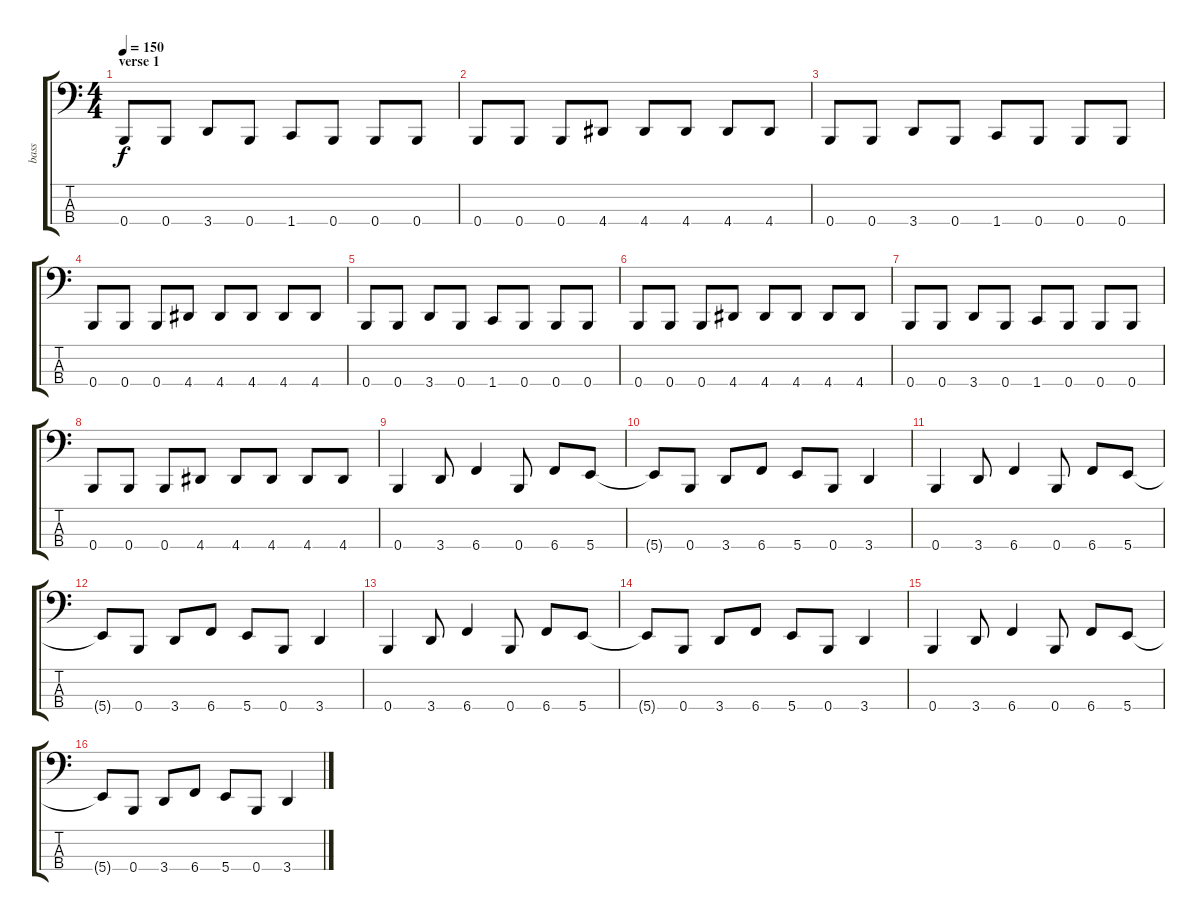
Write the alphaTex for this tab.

\track ("bass" "bass") {instrument electricbasspick}
\staff {score tabs}
\tuning (D2 A1 E1 B0) {hide}
\ts (4 4)
\section ("" "verse 1")
\tempo 150
\clef f4
\ks c
0.4.8{dy f} 0.4.8 3.4.8 0.4.8 1.4.8 0.4.8 0.4.8 0.4.8 |
0.4.8 0.4.8 0.4.8 4.4.8 4.4.8 4.4.8 4.4.8 4.4.8 |
0.4.8 0.4.8 3.4.8 0.4.8 1.4.8 0.4.8 0.4.8 0.4.8 |
0.4.8 0.4.8 0.4.8 4.4.8 4.4.8 4.4.8 4.4.8 4.4.8 |
0.4.8 0.4.8 3.4.8 0.4.8 1.4.8 0.4.8 0.4.8 0.4.8 |
0.4.8 0.4.8 0.4.8 4.4.8 4.4.8 4.4.8 4.4.8 4.4.8 |
0.4.8 0.4.8 3.4.8 0.4.8 1.4.8 0.4.8 0.4.8 0.4.8 |
0.4.8 0.4.8 0.4.8 4.4.8 4.4.8 4.4.8 4.4.8 4.4.8 |
\section ("" "")
0.4.4 3.4.8 6.4.4 0.4.8 6.4.8 5.4.8 |
5.4{t}.8 0.4.8 3.4.8 6.4.8 5.4.8 0.4.8 3.4.4 |
0.4.4 3.4.8 6.4.4 0.4.8 6.4.8 5.4.8 |
5.4{t}.8 0.4.8 3.4.8 6.4.8 5.4.8 0.4.8 3.4.4 |
0.4.4 3.4.8 6.4.4 0.4.8 6.4.8 5.4.8 |
5.4{t}.8 0.4.8 3.4.8 6.4.8 5.4.8 0.4.8 3.4.4 |
0.4.4 3.4.8 6.4.4 0.4.8 6.4.8 5.4.8 |
5.4{t}.8 0.4.8 3.4.8 6.4.8 5.4.8 0.4.8 3.4.4
